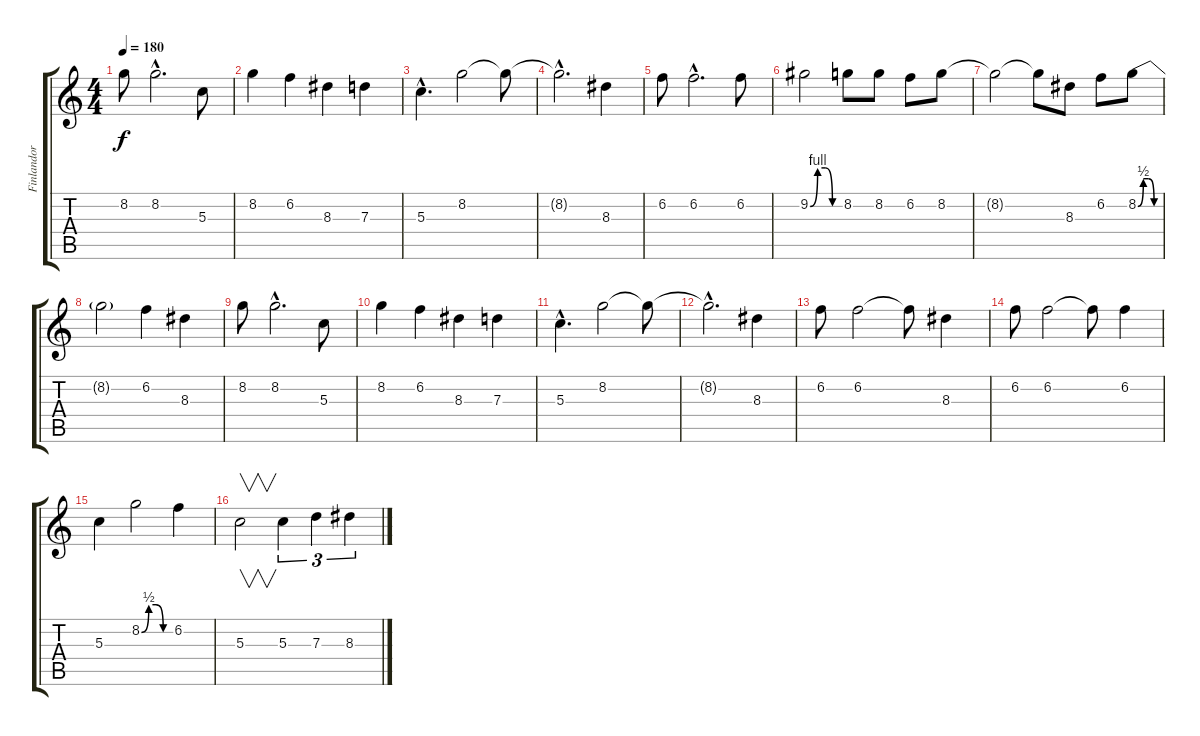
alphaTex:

\track ("Finlandor" "Finlandor") {instrument distortionguitar}
\staff {score tabs}
\tuning (E4 B3 G3 D3 A2 E2) {hide}
\ts (4 4)
\tempo 180
\clef g2
\ks c
8.2.8{dy f} 8.2{hac}.2{d} 5.3.8 |
8.2.4 6.2.4 8.3.4 7.3.4 |
5.3{hac}.4{d} 8.2.2 8.2{t}.8 |
8.2{hac t}.2{d} 8.3.4 |
6.2.8 6.2{hac}.2{d} 6.2.8 |
9.2{be (custom 0 0 15 4 30 4 45 0 60 0)}.2 8.2.8 8.2.8 6.2.8 8.2.8 |
8.2{t}.2 8.2{t}.8 8.3.8 6.2.8 8.2{be (custom 0 0 15 2 30 2 45 0 60 0)}.8 |
8.2{t}.2 6.2.4 8.3.4 |
8.2.8 8.2{hac}.2{d} 5.3.8 |
8.2.4 6.2.4 8.3.4 7.3.4 |
5.3{hac}.4{d} 8.2.2 8.2{t}.8 |
8.2{hac t}.2{d} 8.3.4 |
6.2.8 6.2.2 6.2{t}.8 8.3.4 |
6.2.8 6.2.2 6.2{t}.8 6.2.4 |
5.3.4 8.2{be (custom 0 0 15 2 30 2 45 0 60 0)}.2 6.2.4 |
5.3.2{v} 5.3.4{tu (3 2)} 7.3.4{tu (3 2)} 8.3.4{tu (3 2)}
